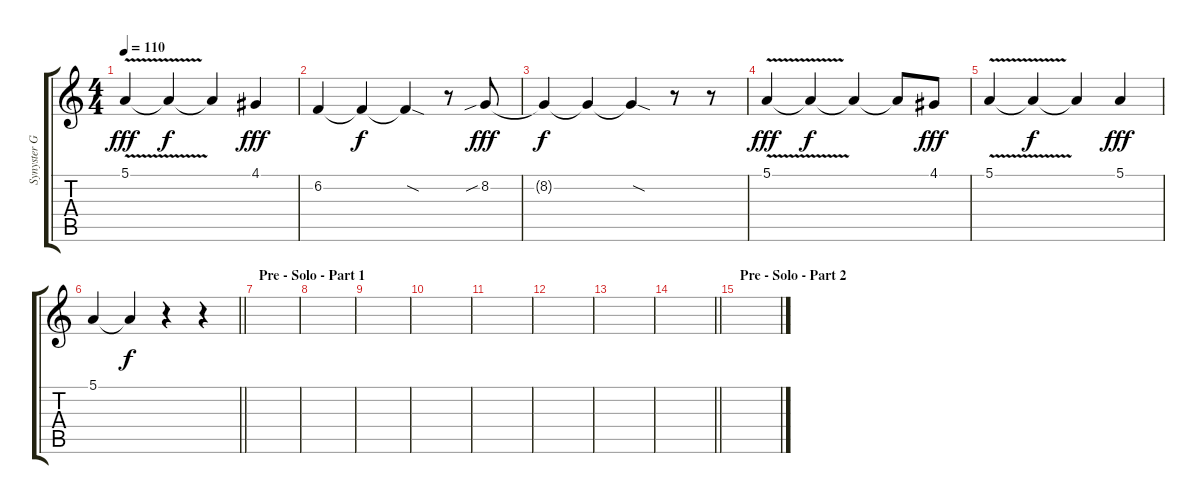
\track ("Synyster Gates - Vocals" "Synyster G") {instrument fiddle}
\staff {score tabs}
\tuning (E4 B3 G3 D3 A2 D2) {hide}
\ts (4 4)
\tempo 110
\clef g2
\ks c
5.1{v}.4{dy fff} 5.1{t}.4{dy f} 5.1{t}.4 4.1.4{dy fff} |
6.2.4 6.2{t}.4{dy f} 6.2{sod t}.4 r.8 8.2{sib}.8{dy fff} |
8.2{t}.4{dy f} 8.2{t}.4 8.2{sod t}.4 r.8 r.8 |
5.1{v}.4{dy fff} 5.1{t}.4{dy f} 5.1{t}.4 5.1{t}.8 4.1.8{dy fff} |
5.1{v}.4 5.1{t}.4{dy f} 5.1{t}.4 5.1.4{dy fff} |
\barLineRight lightlight
5.1.4 5.1{t}.4{dy f} r.4 r.4 |
\section ("" "Pre - Solo - Part 1")
|
|
|
|
|
|
|
\barLineRight lightlight
|
\section ("" "Pre - Solo - Part 2")
